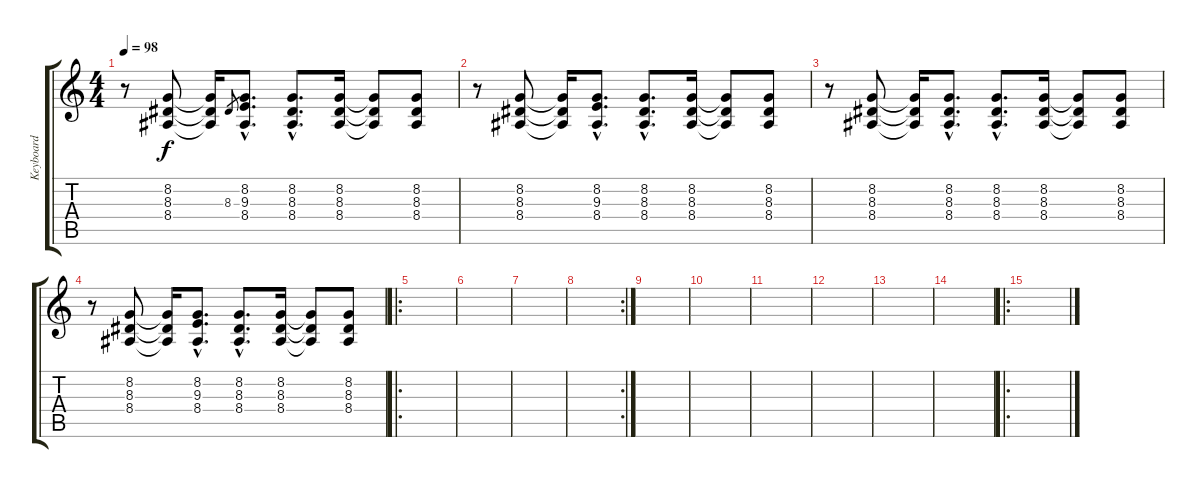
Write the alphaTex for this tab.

\track ("Keyboard" "Keyboard") {instrument electricgrandpiano}
\staff {score tabs}
\tuning (E4 B3 G3 D3 A2 E2) {hide}
\ts (4 4)
\tempo 98
\clef g2
\ks c
r.8{dy f instrument electricgrandpiano} (8.2 8.3 8.4).8 (8.2{t} 8.3{t} 8.4{t}).16 8.3.8{gr} (8.2{hac} 9.3{hac} 8.4{hac}).8{d} (8.2{hac} 8.3{hac} 8.4{hac}).8{d} (8.2 8.3 8.4).16 (8.2{t} 8.3{t} 8.4{t}).8 (8.2 8.3 8.4).8 |
r.8 (8.2 8.3 8.4).8 (8.2{t} 8.3{t} 8.4{t}).16 (8.2{hac} 9.3{hac} 8.4{hac}).8{d} (8.2{hac} 8.3{hac} 8.4{hac}).8{d} (8.2 8.3 8.4).16 (8.2{t} 8.3{t} 8.4{t}).8 (8.2 8.3 8.4).8 |
r.8 (8.2 8.3 8.4).8 (8.2{t} 8.3{t} 8.4{t}).16 (8.2{hac} 8.3{hac} 8.4{hac}).8{d} (8.2{hac} 8.3{hac} 8.4{hac}).8{d} (8.2 8.3 8.4).16 (8.2{t} 8.3{t} 8.4{t}).8 (8.2 8.3 8.4).8 |
r.8 (8.2 8.3 8.4).8 (8.2{t} 8.3{t} 8.4{t}).16 (8.2{hac} 9.3{hac} 8.4{hac}).8{d} (8.2{hac} 8.3{hac} 8.4{hac}).8{d} (8.2 8.3 8.4).16 (8.2{t} 8.3{t} 8.4{t}).8 (8.2 8.3 8.4).8 |
\ro
|
|
|
\rc 2
|
|
|
|
|
|
|
\ro
